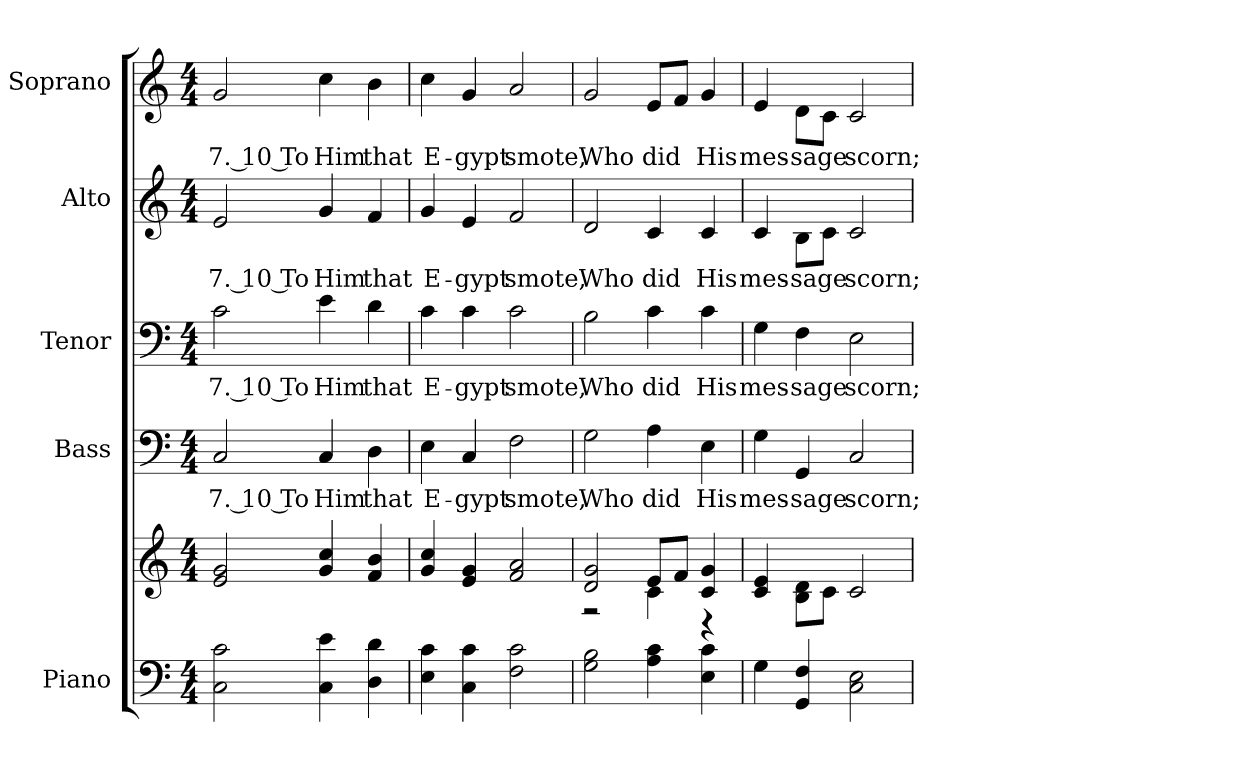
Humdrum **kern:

**kern	**kern	**kern	**text	**kern	**text	**kern	**text	**kern	**text
*part5	*part5	*part4	*part4	*part3	*part3	*part2	*part2	*part1	*part1
*staff6	*staff5	*staff4	*staff4	*staff3	*staff3	*staff2	*staff2	*staff1	*staff1
*I"Piano	*	*I"Bass	*	*I"Tenor	*	*I"Alto	*	*I"Soprano	*
*I'Pno.	*	*I'B.	*	*I'T.	*	*I'A.	*	*I'S.	*
!!LO:PB:g=z
*clefF4	*clefG2	*clefF4	*	*clefF4	*	*clefG2	*	*clefG2	*
*k[]	*k[]	*k[]	*	*k[]	*	*k[]	*	*k[]	*
*C:	*C:	*C:	*	*C:	*	*C:	*	*C:	*
*M4/4	*M4/4	*M4/4	*	*M4/4	*	*M4/4	*	*M4/4	*
*MM150	*MM150	*MM150	*	*MM150	*	*MM150	*	*MM150	*
=1	=1	=1	=1	=1	=1	=1	=1	=1	=1
!	!	!	!LO:LY:b:color=#000000	!	!	!	!	!	!
!	!	!	!	!	!LO:LY:b:color=#000000	!	!	!	!
!	!	!	!	!	!	!	!LO:LY:b:color=#000000	!	!
!	!	!	!	!	!	!	!	!	!LO:LY:b:color=#000000
2Ci\ 2ci	2ei/ 2gi	2Ci/	7. 10 To	2ci\	7. 10 To	2ei/	7. 10 To	2gi/	7. 10 To
!	!	!	!LO:LY:b:color=#000000	!	!	!	!	!	!
!	!	!	!	!	!LO:LY:b:color=#000000	!	!	!	!
!	!	!	!	!	!	!	!LO:LY:b:color=#000000	!	!
!	!	!	!	!	!	!	!	!	!LO:LY:b:color=#000000
4Ci\ 4ei	4gi/ 4cci	4Ci/	Him	4ei\	Him	4gi/	Him	4cci\	Him
!	!	!	!LO:LY:b:color=#000000	!	!	!	!	!	!
!	!	!	!	!	!LO:LY:b:color=#000000	!	!	!	!
!	!	!	!	!	!	!	!LO:LY:b:color=#000000	!	!
!	!	!	!	!	!	!	!	!	!LO:LY:b:color=#000000
4Di\ 4di	4fi/ 4bi	4Di\	that	4di\	that	4fi/	that	4bi\	that
=2	=2	=2	=2	=2	=2	=2	=2	=2	=2
!	!	!	!LO:LY:b:color=#000000	!	!	!	!	!	!
!	!	!	!	!	!LO:LY:b:color=#000000	!	!	!	!
!	!	!	!	!	!	!	!LO:LY:b:color=#000000	!	!
!	!	!	!	!	!	!	!	!	!LO:LY:b:color=#000000
4Ei\ 4ci	4gi/ 4cci	4Ei\	E-	4ci\	E-	4gi/	E-	4cci\	E-
!	!	!	!LO:LY:b:color=#000000	!	!	!	!	!	!
!	!	!	!	!	!LO:LY:b:color=#000000	!	!	!	!
!	!	!	!	!	!	!	!LO:LY:b:color=#000000	!	!
!	!	!	!	!	!	!	!	!	!LO:LY:b:color=#000000
4Ci\ 4ci	4ei/ 4gi	4Ci/	-gypt	4ci\	-gypt	4ei/	-gypt	4gi/	-gypt
!	!	!	!LO:LY:b:color=#000000	!	!	!	!	!	!
!	!	!	!	!	!LO:LY:b:color=#000000	!	!	!	!
!	!	!	!	!	!	!	!LO:LY:b:color=#000000	!	!
!	!	!	!	!	!	!	!	!	!LO:LY:b:color=#000000
2Fi\ 2ci	2fi/ 2ai	2Fi\	smote,	2ci\	smote,	2fi/	smote,	2ai/	smote,
!!LO:PB:g=z
=3	=3	=3	=3	=3	=3	=3	=3	=3	=3
*	*^	*	*	*	*	*	*	*	*
!	!	!	!	!LO:LY:b:color=#000000	!	!	!	!	!	!
!	!	!	!	!	!	!LO:LY:b:color=#000000	!	!	!	!
!	!	!	!	!	!	!	!	!LO:LY:b:color=#000000	!	!
!	!	!	!	!	!	!	!	!	!	!LO:LY:b:color=#000000
2Gi\ 2Bi	2di/ 2gi	2r	2Gi\	Who	2Bi\	Who	2di/	Who	2gi/	Who
!	!	!	!	!LO:LY:b:color=#000000	!	!	!	!	!	!
!	!	!	!	!	!	!LO:LY:b:color=#000000	!	!	!	!
!	!	!	!	!	!	!	!	!LO:LY:b:color=#000000	!	!
!	!	!	!	!	!	!	!	!	!	!LO:LY:b:color=#000000
4Ai\ 4ci	8ei/L	4ci\	4Ai\	did	4ci\	did	4ci/	did	8ei/L	did
.	8fi/J	.	.	.	.	.	.	.	8fi/J	.
!	!	!	!	!LO:LY:b:color=#000000	!	!	!	!	!	!
!	!	!	!	!	!	!LO:LY:b:color=#000000	!	!	!	!
!	!	!	!	!	!	!	!	!LO:LY:b:color=#000000	!	!
!	!	!	!	!	!	!	!	!	!	!LO:LY:b:color=#000000
4Ei\ 4ci	4ci/ 4gi	4r	4Ei\	His	4ci\	His	4ci/	His	4gi/	His
*	*v	*v	*	*	*	*	*	*	*	*
=4	=4	=4	=4	=4	=4	=4	=4	=4	=4
*	*^	*	*	*	*	*	*	*	*
!	!	!	!	!LO:LY:b:color=#000000	!	!	!	!	!	!
*	*v	*v	*	*	*	*	*	*	*	*
*	*^	*	*	*	*	*	*	*	*
!	!	!	!	!	!	!LO:LY:b:color=#000000	!	!	!	!
*	*v	*v	*	*	*	*	*	*	*	*
*	*^	*	*	*	*	*	*	*	*
!	!	!	!	!	!	!	!	!LO:LY:b:color=#000000	!	!
*	*v	*v	*	*	*	*	*	*	*	*
*	*^	*	*	*	*	*	*	*	*
!	!	!	!	!	!	!	!	!	!	!LO:LY:b:color=#000000
*	*v	*v	*	*	*	*	*	*	*	*
4Gi\	4ci/ 4ei	4Gi\	mes-	4Gi\	mes-	4ci/	mes-	4ei/	mes-
!	!	!	!LO:LY:b:color=#000000	!	!	!	!	!	!
!	!	!	!	!	!LO:LY:b:color=#000000	!	!	!	!
!	!	!	!	!	!	!	!LO:LY:b:color=#000000	!	!
!	!	!	!	!	!	!	!	!	!LO:LY:b:color=#000000
4GGi/ 4Fi	8Bi\ 8diL	4GGi/	-sage	4Fi\	-sage	8Bi\L	-sage	8di\L	-sage
.	8ci\J	.	.	.	.	8ci\J	.	8ci\J	.
!	!	!	!LO:LY:b:color=#000000	!	!	!	!	!	!
!	!	!	!	!	!LO:LY:b:color=#000000	!	!	!	!
!	!	!	!	!	!	!	!LO:LY:b:color=#000000	!	!
!	!	!	!	!	!	!	!	!	!LO:LY:b:color=#000000
2Ci\ 2Ei	2ci/	2Ci/	scorn;	2Ei\	scorn;	2ci/	scorn;	2ci/	scorn;
=	=	=	=	=	=	=	=	=	=
*-	*-	*-	*-	*-	*-	*-	*-	*-	*-
